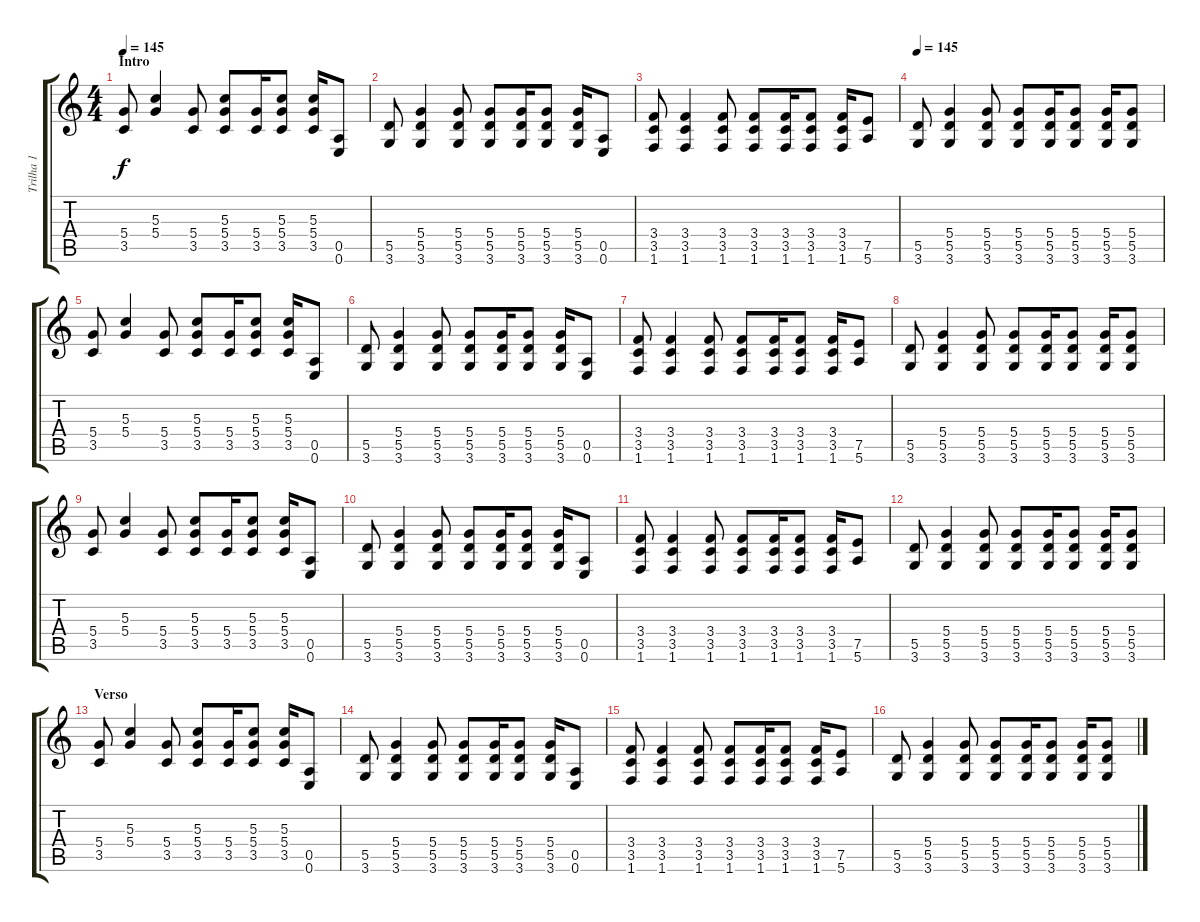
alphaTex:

\track ("Trilha 1" "Trilha 1") {instrument distortionguitar}
\staff {score tabs}
\tuning (E4 B3 G3 D3 A2 E2) {hide}
\ts (4 4)
\section ("" "Intro")
\tempo 145
\tempo 135
\tempo 145
\clef g2
\ks c
(5.4 3.5).8{dy f instrument distortionguitar} (5.3 5.4).4 (5.4 3.5).8 (5.3 5.4 3.5).8 (5.4 3.5).16 (5.3 5.4 3.5).8 (5.3 5.4 3.5).16 (0.5 0.6).8 |
(5.5 3.6).8 (5.4 5.5 3.6).4 (5.4 5.5 3.6).8 (5.4 5.5 3.6).8 (5.4 5.5 3.6).16 (5.4 5.5 3.6).8 (5.4 5.5 3.6).16 (0.5 0.6).8 |
(3.4 3.5 1.6).8 (3.4 3.5 1.6).4 (3.4 3.5 1.6).8 (3.4 3.5 1.6).8 (3.4 3.5 1.6).16 (3.4 3.5 1.6).8 (3.4 3.5 1.6).16 (7.5 5.6).8 |
\tempo 145
(5.5 3.6).8 (5.4 5.5 3.6).4 (5.4 5.5 3.6).8 (5.4 5.5 3.6).8 (5.4 5.5 3.6).16 (5.4 5.5 3.6).8 (5.4 5.5 3.6).16 (5.4 5.5 3.6).8 |
(5.4 3.5).8 (5.3 5.4).4 (5.4 3.5).8 (5.3 5.4 3.5).8 (5.4 3.5).16 (5.3 5.4 3.5).8 (5.3 5.4 3.5).16 (0.5 0.6).8 |
(5.5 3.6).8 (5.4 5.5 3.6).4 (5.4 5.5 3.6).8 (5.4 5.5 3.6).8 (5.4 5.5 3.6).16 (5.4 5.5 3.6).8 (5.4 5.5 3.6).16 (0.5 0.6).8 |
(3.4 3.5 1.6).8 (3.4 3.5 1.6).4 (3.4 3.5 1.6).8 (3.4 3.5 1.6).8 (3.4 3.5 1.6).16 (3.4 3.5 1.6).8 (3.4 3.5 1.6).16 (7.5 5.6).8 |
(5.5 3.6).8 (5.4 5.5 3.6).4 (5.4 5.5 3.6).8 (5.4 5.5 3.6).8 (5.4 5.5 3.6).16 (5.4 5.5 3.6).8 (5.4 5.5 3.6).16 (5.4 5.5 3.6).8 |
(5.4 3.5).8 (5.3 5.4).4 (5.4 3.5).8 (5.3 5.4 3.5).8 (5.4 3.5).16 (5.3 5.4 3.5).8 (5.3 5.4 3.5).16 (0.5 0.6).8 |
(5.5 3.6).8 (5.4 5.5 3.6).4 (5.4 5.5 3.6).8 (5.4 5.5 3.6).8 (5.4 5.5 3.6).16 (5.4 5.5 3.6).8 (5.4 5.5 3.6).16 (0.5 0.6).8 |
(3.4 3.5 1.6).8 (3.4 3.5 1.6).4 (3.4 3.5 1.6).8 (3.4 3.5 1.6).8 (3.4 3.5 1.6).16 (3.4 3.5 1.6).8 (3.4 3.5 1.6).16 (7.5 5.6).8 |
(5.5 3.6).8 (5.4 5.5 3.6).4 (5.4 5.5 3.6).8 (5.4 5.5 3.6).8 (5.4 5.5 3.6).16 (5.4 5.5 3.6).8 (5.4 5.5 3.6).16 (5.4 5.5 3.6).8 |
\section ("" "Verso")
(5.4 3.5).8 (5.3 5.4).4 (5.4 3.5).8 (5.3 5.4 3.5).8 (5.4 3.5).16 (5.3 5.4 3.5).8 (5.3 5.4 3.5).16 (0.5 0.6).8 |
(5.5 3.6).8 (5.4 5.5 3.6).4 (5.4 5.5 3.6).8 (5.4 5.5 3.6).8 (5.4 5.5 3.6).16 (5.4 5.5 3.6).8 (5.4 5.5 3.6).16 (0.5 0.6).8 |
(3.4 3.5 1.6).8 (3.4 3.5 1.6).4 (3.4 3.5 1.6).8 (3.4 3.5 1.6).8 (3.4 3.5 1.6).16 (3.4 3.5 1.6).8 (3.4 3.5 1.6).16 (7.5 5.6).8 |
(5.5 3.6).8 (5.4 5.5 3.6).4 (5.4 5.5 3.6).8 (5.4 5.5 3.6).8 (5.4 5.5 3.6).16 (5.4 5.5 3.6).8 (5.4 5.5 3.6).16 (5.4 5.5 3.6).8
